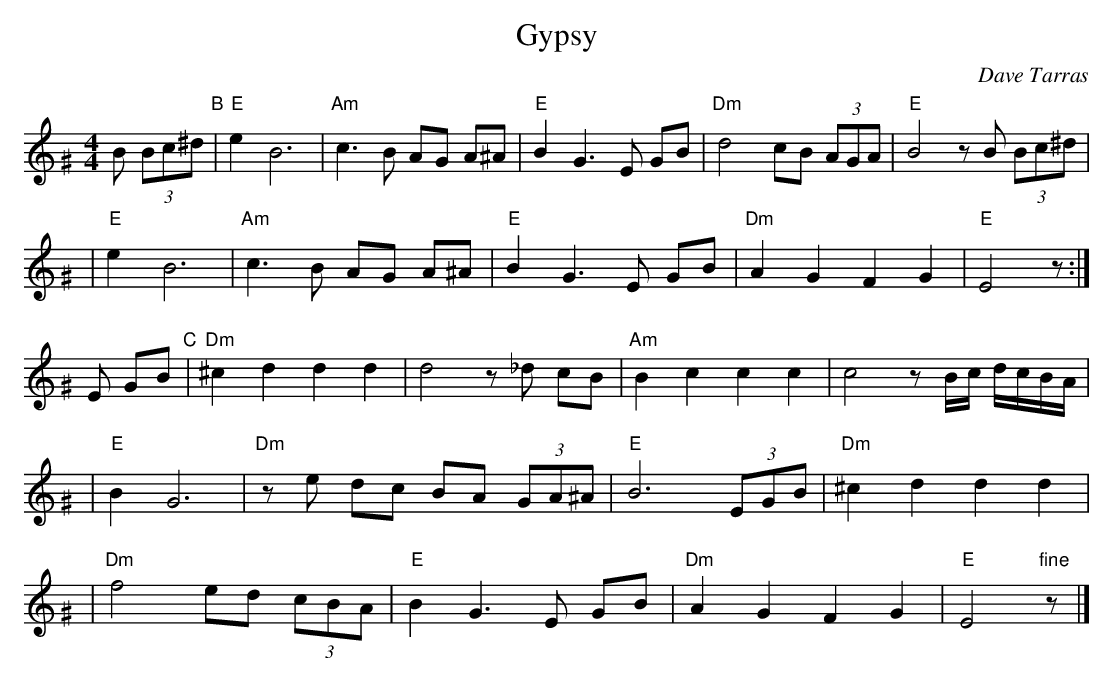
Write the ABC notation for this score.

X:1
T: Gypsy
C: Dave Tarras
M: 4/4
L: 1/8
K: Ephr^G
B (3Bc^d \
"B"\
| "E"e2 B6 | "Am"c3 B AG A^A \
| "E"B2 G3 E GB | "Dm"d4 cB (3AGA | "E"B4 zB (3Bc^d |
| "E"e2 B6 | "Am"c3 B AG A^A \
| "E"B2 G3 E GB | "Dm"A2 G2 F2 G2 | "E"E4 z :|
E GB \
"C"\
| "Dm"^c2 d2 d2 d2 | d4 z_d cB \
| "Am"B2 c2 c2 c2 | c4 z B/c/ d/c/B/A/ |
| "E"B2 G6 | "Dm"ze dc BA (3GA^A \
| "E"B6 (3EGB | "Dm"^c2 d2 d2 d2 |
| "Dm"f4 ed (3cBA | "E"B2 G3 E GB \
| "Dm"A2 G2 F2 G2 | "E"E4 "fine"z |]
